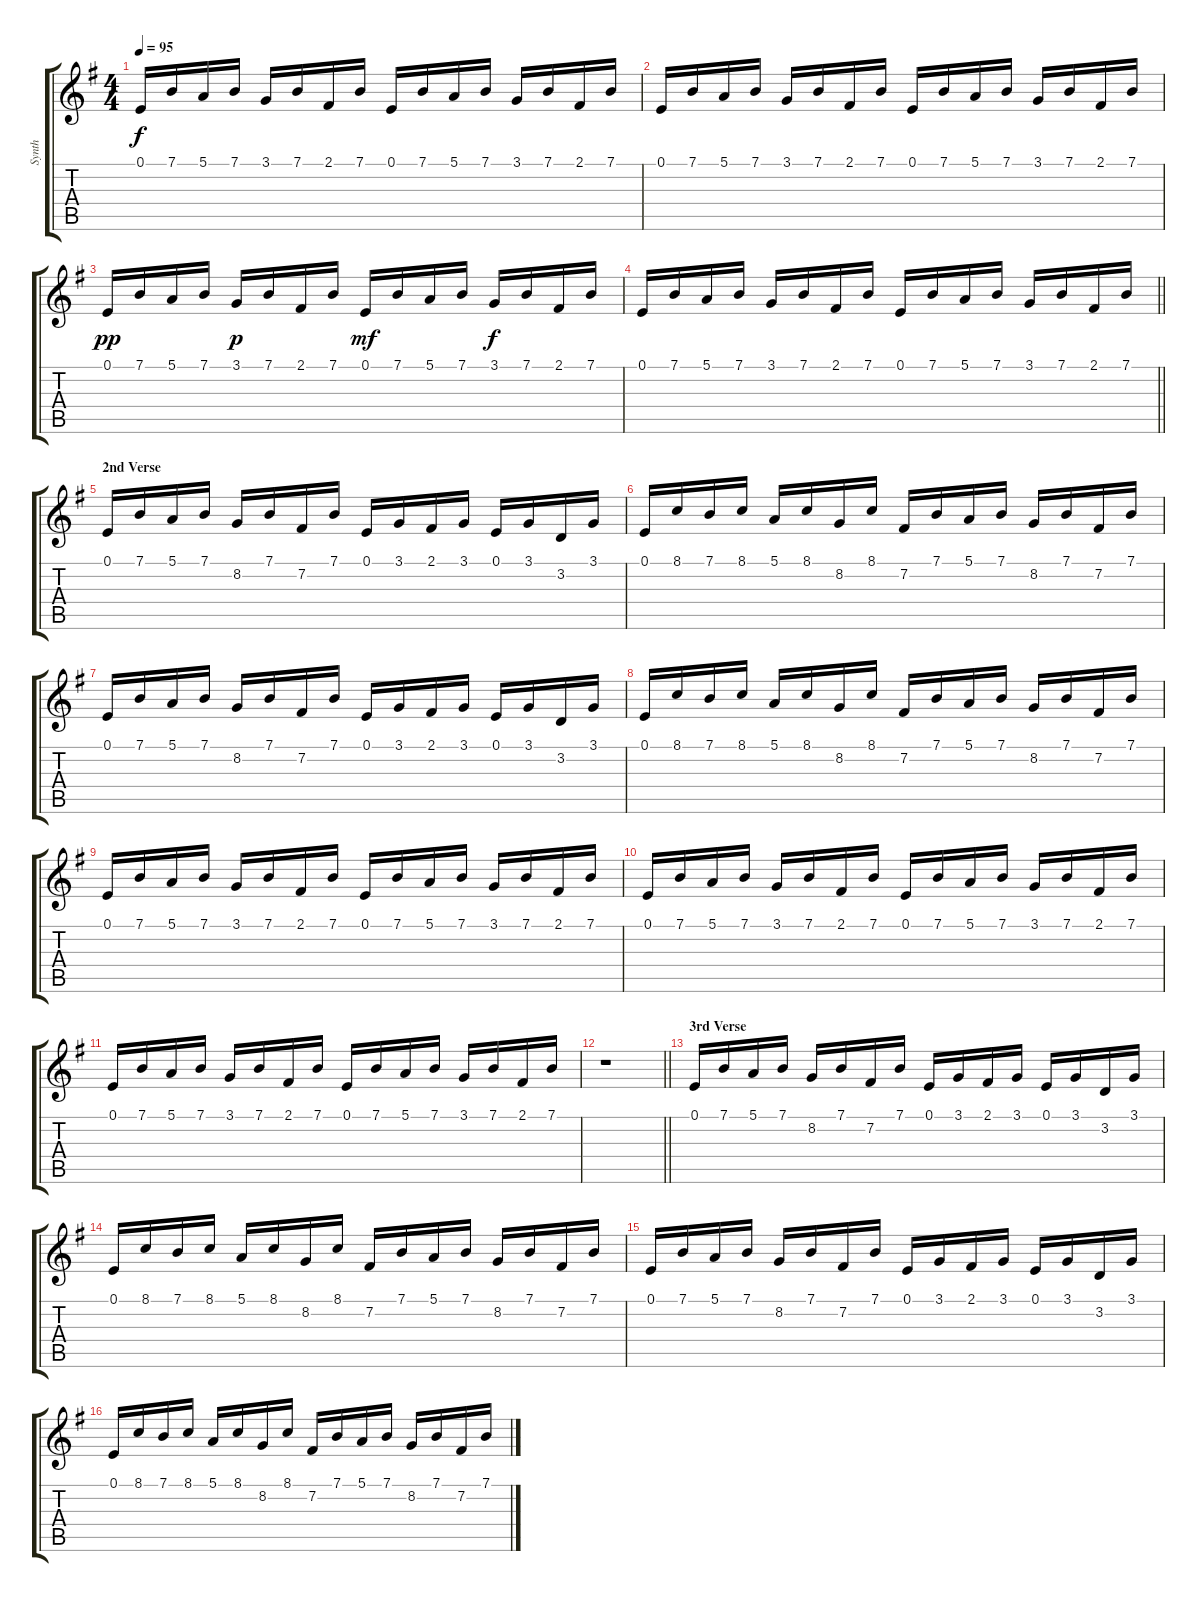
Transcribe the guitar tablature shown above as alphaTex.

\track ("Synth" "Synth") {instrument lead1square}
\staff {score tabs}
\tuning (E4 B3 G3 D3 A2 E2) {hide}
\ts (4 4)
\tempo 95
\clef g2
\ks g
0.1.16{dy f} 7.1.16 5.1.16 7.1.16 3.1.16 7.1.16 2.1.16 7.1.16 0.1.16 7.1.16 5.1.16 7.1.16 3.1.16 7.1.16 2.1.16 7.1.16 |
0.1.16 7.1.16 5.1.16 7.1.16 3.1.16 7.1.16 2.1.16 7.1.16 0.1.16 7.1.16 5.1.16 7.1.16 3.1.16 7.1.16 2.1.16 7.1.16 |
0.1.16{dy pp} 7.1.16 5.1.16 7.1.16 3.1.16{dy p} 7.1.16 2.1.16 7.1.16 0.1.16{dy mf} 7.1.16 5.1.16 7.1.16 3.1.16{dy f} 7.1.16 2.1.16 7.1.16 |
\barLineRight lightlight
0.1.16 7.1.16 5.1.16 7.1.16 3.1.16 7.1.16 2.1.16 7.1.16 0.1.16 7.1.16 5.1.16 7.1.16 3.1.16 7.1.16 2.1.16 7.1.16 |
\section ("" "2nd Verse")
0.1.16 7.1.16 5.1.16 7.1.16 8.2.16 7.1.16 7.2.16 7.1.16 0.1.16 3.1.16 2.1.16 3.1.16 0.1.16 3.1.16 3.2.16 3.1.16 |
0.1.16 8.1.16 7.1.16 8.1.16 5.1.16 8.1.16 8.2.16 8.1.16 7.2.16 7.1.16 5.1.16 7.1.16 8.2.16 7.1.16 7.2.16 7.1.16 |
0.1.16 7.1.16 5.1.16 7.1.16 8.2.16 7.1.16 7.2.16 7.1.16 0.1.16 3.1.16 2.1.16 3.1.16 0.1.16 3.1.16 3.2.16 3.1.16 |
0.1.16 8.1.16 7.1.16 8.1.16 5.1.16 8.1.16 8.2.16 8.1.16 7.2.16 7.1.16 5.1.16 7.1.16 8.2.16 7.1.16 7.2.16 7.1.16 |
0.1.16 7.1.16 5.1.16 7.1.16 3.1.16 7.1.16 2.1.16 7.1.16 0.1.16 7.1.16 5.1.16 7.1.16 3.1.16 7.1.16 2.1.16 7.1.16 |
0.1.16 7.1.16 5.1.16 7.1.16 3.1.16 7.1.16 2.1.16 7.1.16 0.1.16 7.1.16 5.1.16 7.1.16 3.1.16 7.1.16 2.1.16 7.1.16 |
0.1.16 7.1.16 5.1.16 7.1.16 3.1.16 7.1.16 2.1.16 7.1.16 0.1.16 7.1.16 5.1.16 7.1.16 3.1.16 7.1.16 2.1.16 7.1.16 |
\barLineRight lightlight
r.1 |
\section ("" "3rd Verse")
0.1.16 7.1.16 5.1.16 7.1.16 8.2.16 7.1.16 7.2.16 7.1.16 0.1.16 3.1.16 2.1.16 3.1.16 0.1.16 3.1.16 3.2.16 3.1.16 |
0.1.16 8.1.16 7.1.16 8.1.16 5.1.16 8.1.16 8.2.16 8.1.16 7.2.16 7.1.16 5.1.16 7.1.16 8.2.16 7.1.16 7.2.16 7.1.16 |
0.1.16 7.1.16 5.1.16 7.1.16 8.2.16 7.1.16 7.2.16 7.1.16 0.1.16 3.1.16 2.1.16 3.1.16 0.1.16 3.1.16 3.2.16 3.1.16 |
0.1.16 8.1.16 7.1.16 8.1.16 5.1.16 8.1.16 8.2.16 8.1.16 7.2.16 7.1.16 5.1.16 7.1.16 8.2.16 7.1.16 7.2.16 7.1.16
